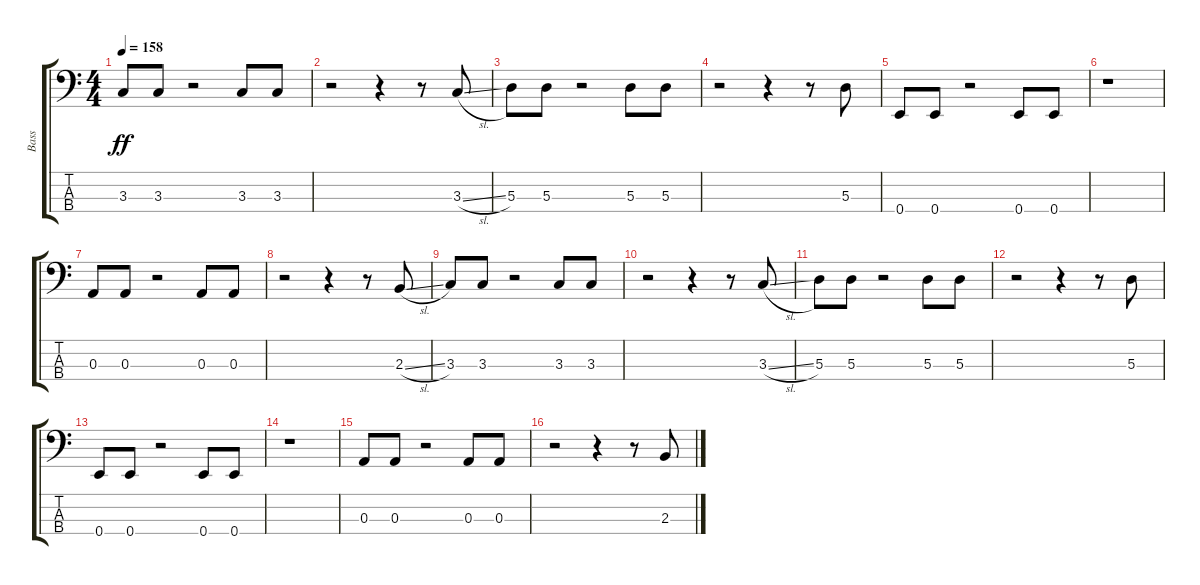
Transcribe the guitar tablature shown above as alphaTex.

\track ("Bass" "Bass") {instrument electricbassfinger}
\staff {score tabs}
\tuning (G2 D2 A1 E1) {hide}
\ts (4 4)
\tempo 158
\clef f4
\ks c
3.3.8{dy ff} 3.3.8 r.2 3.3.8 3.3.8 |
r.2 r.4 r.8 3.3{sl}.8 |
5.3.8 5.3.8 r.2 5.3.8 5.3.8 |
r.2 r.4 r.8 5.3.8 |
0.4.8 0.4.8 r.2 0.4.8 0.4.8 |
r.1 |
0.3.8 0.3.8 r.2 0.3.8 0.3.8 |
r.2 r.4 r.8 2.3{sl}.8 |
3.3.8 3.3.8 r.2 3.3.8 3.3.8 |
r.2 r.4 r.8 3.3{sl}.8 |
5.3.8 5.3.8 r.2 5.3.8 5.3.8 |
r.2 r.4 r.8 5.3.8 |
0.4.8 0.4.8 r.2 0.4.8 0.4.8 |
r.1 |
0.3.8 0.3.8 r.2 0.3.8 0.3.8 |
r.2 r.4 r.8 2.3{sl}.8
